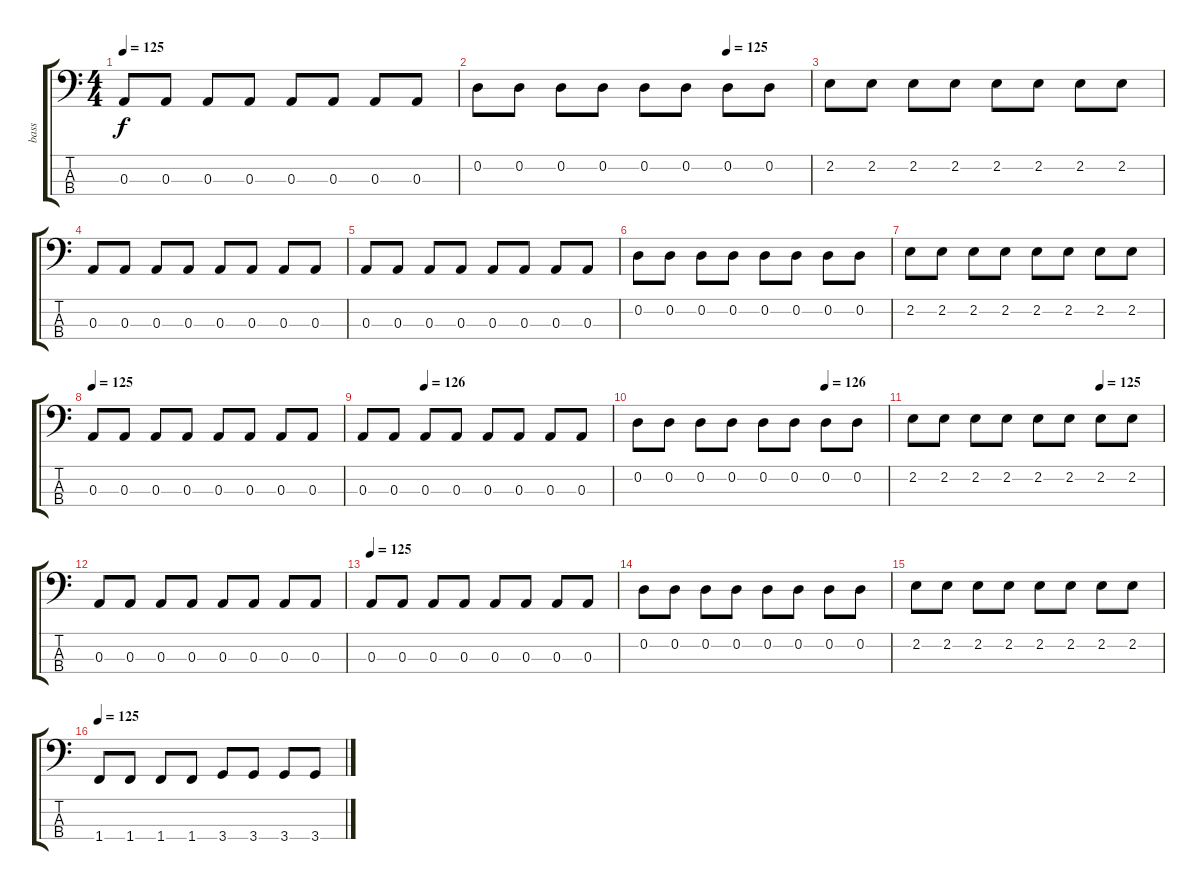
\track ("bass" "bass") {instrument electricbassfinger}
\staff {score tabs}
\tuning (G2 D2 A1 E1) {hide}
\ts (4 4)
\tempo 125
\clef f4
\ks c
0.3.8{dy f} 0.3.8 0.3.8 0.3.8 0.3.8 0.3.8 0.3.8 0.3.8 |
\tempo (125 0.75)
0.2.8 0.2.8 0.2.8 0.2.8 0.2.8 0.2.8 0.2.8 0.2.8 |
2.2.8 2.2.8 2.2.8 2.2.8 2.2.8 2.2.8 2.2.8 2.2.8 |
0.3.8 0.3.8 0.3.8 0.3.8 0.3.8 0.3.8 0.3.8 0.3.8 |
0.3.8 0.3.8 0.3.8 0.3.8 0.3.8 0.3.8 0.3.8 0.3.8 |
0.2.8 0.2.8 0.2.8 0.2.8 0.2.8 0.2.8 0.2.8 0.2.8 |
2.2.8 2.2.8 2.2.8 2.2.8 2.2.8 2.2.8 2.2.8 2.2.8 |
\tempo 125
0.3.8 0.3.8 0.3.8 0.3.8 0.3.8 0.3.8 0.3.8 0.3.8 |
\tempo (126 0.25)
0.3.8 0.3.8 0.3.8 0.3.8 0.3.8 0.3.8 0.3.8 0.3.8 |
\tempo (126 0.75)
0.2.8 0.2.8 0.2.8 0.2.8 0.2.8 0.2.8 0.2.8 0.2.8 |
\tempo (125 0.75)
2.2.8 2.2.8 2.2.8 2.2.8 2.2.8 2.2.8 2.2.8 2.2.8 |
0.3.8 0.3.8 0.3.8 0.3.8 0.3.8 0.3.8 0.3.8 0.3.8 |
\tempo 125
0.3.8 0.3.8 0.3.8 0.3.8 0.3.8 0.3.8 0.3.8 0.3.8 |
0.2.8 0.2.8 0.2.8 0.2.8 0.2.8 0.2.8 0.2.8 0.2.8 |
2.2.8 2.2.8 2.2.8 2.2.8 2.2.8 2.2.8 2.2.8 2.2.8 |
\tempo 125
1.4.8 1.4.8 1.4.8 1.4.8 3.4.8 3.4.8 3.4.8 3.4.8
